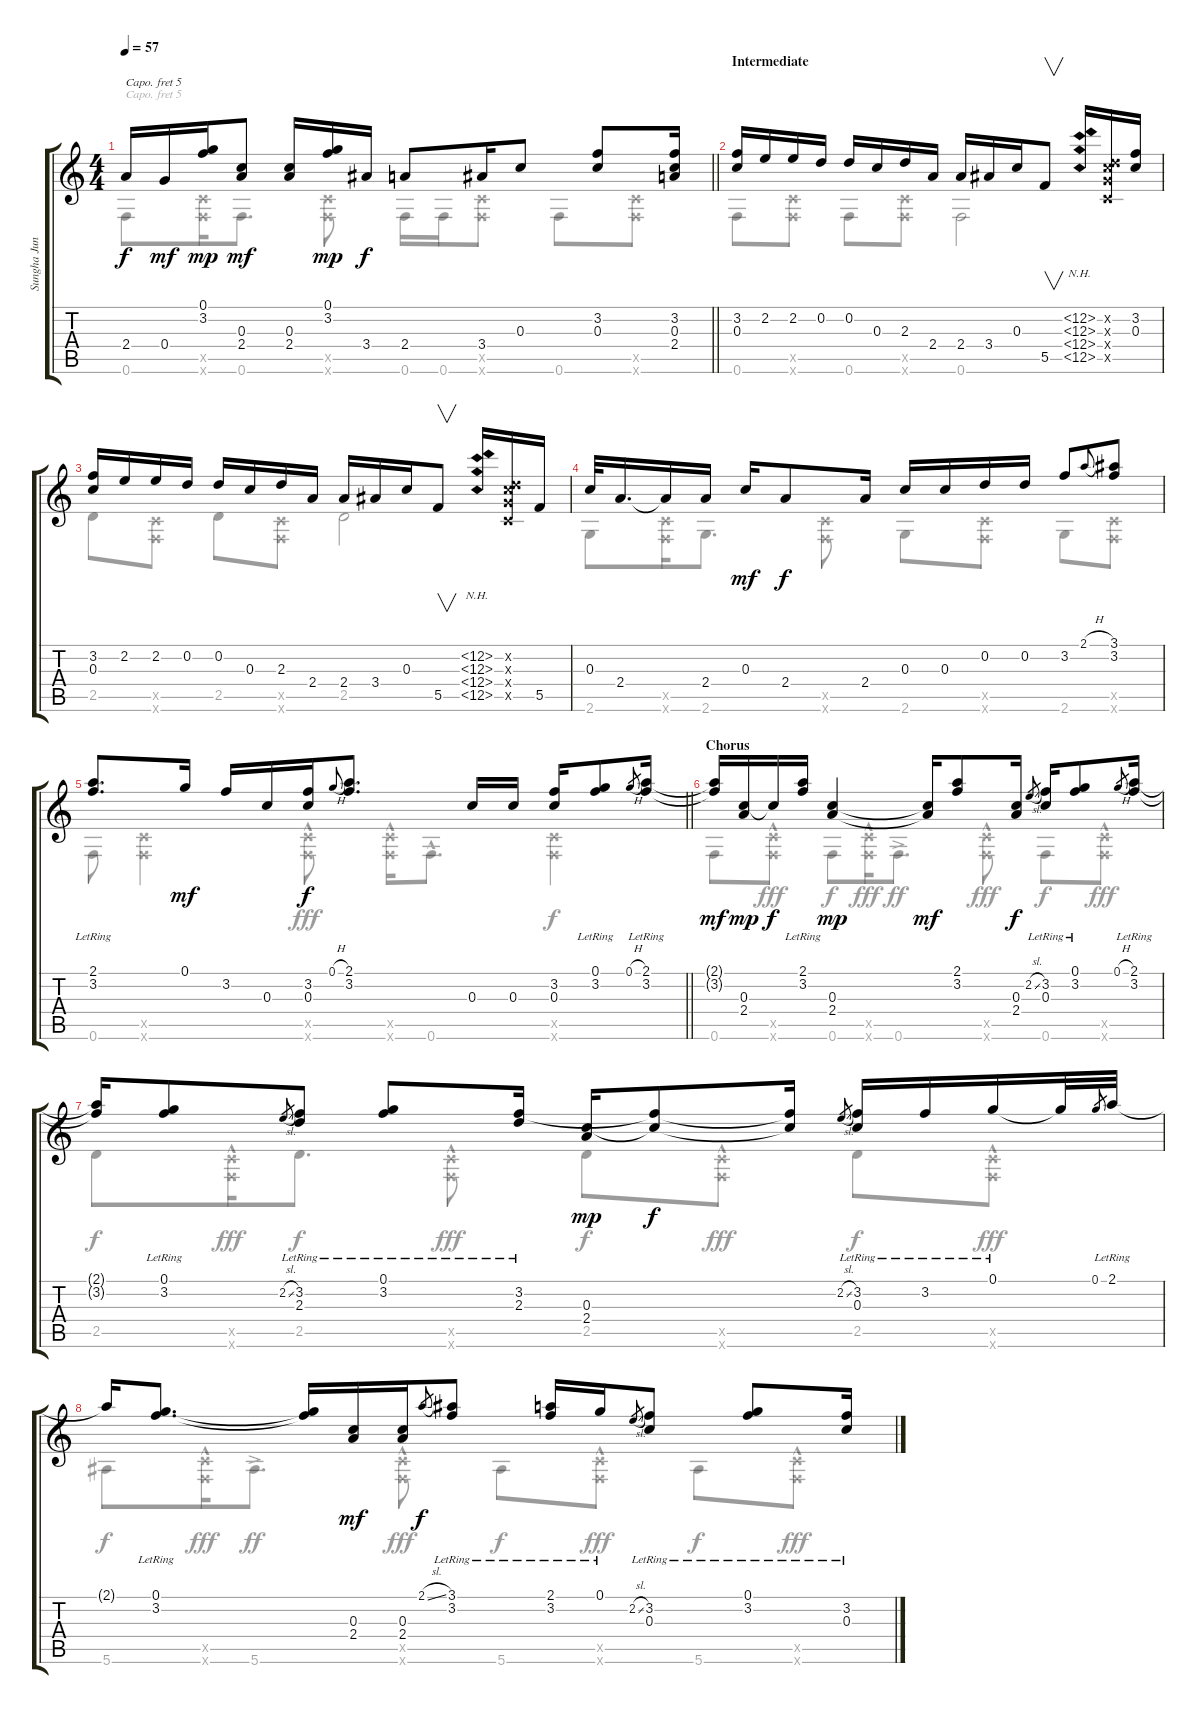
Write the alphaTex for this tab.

\track ("Sungha Jung" "Sungha Jun") {instrument acousticguitarsteel}
\staff {score tabs}
\capo 5
\tuning (D4 A3 G3 D3 G2 C2) {hide}
\voice
\ts (4 4)
\tempo 57
\clef g2
\barLineRight lightlight
\ks c
2.4{t}.16{dy f} 0.4.16{dy mf} (0.1 3.2).16{dy mp} (0.3 2.4).8{dy mf} (0.3 2.4).16 (0.1 3.2).16{dy mp} 3.4.16{dy f} 2.4.8 3.4.16 0.3.8 (3.2 0.3).8 (3.2 0.3 2.4).16 |
\section ("" "Intermediate")
(3.2 0.3).16 2.2.16 2.2.16 0.2.16 0.2.16 0.3.16 2.3.16 2.4.16 2.4.16 3.4.16 0.3.16 5.5.8{v} (12.2{nh} 12.3{nh} 12.4{nh} 12.5{nh}).16 (0.2{x} 0.3{x} 0.4{x} 0.5{x}).16 (3.2 0.3).16 |
(3.2 0.3).16 2.2.16 2.2.16 0.2.16 0.2.16 0.3.16 2.3.16 2.4.16 2.4.16 3.4.16 0.3.16 5.5.8{v} (12.2{nh} 12.3{nh} 12.4{nh} 12.5{nh}).16 (0.2{x} 0.3{x} 0.4{x} 0.5{x}).16 5.5.16 |
0.3.32 2.4.16{d} 2.4{t}.16 2.4.16 0.3.16{dy mf} 2.4.8{dy f} 2.4.16 0.3.16 0.3.16 0.2.16 0.2.16 3.2.8 2.1{h}.8{gr onbeat} (3.1 3.2).8 |
\barLineRight lightlight
(2.1{lr} 3.2{lr}).8{d} 0.1.16{dy mf} 3.2.16 0.3.16 (3.2 0.3).16{dy f} 0.1{h}.8{gr onbeat} (2.1 3.2).8{d} 0.3.16 0.3.16 (3.2 0.3).16 (0.1{lr} 3.2{lr}).8 0.1{h}.8{gr} (2.1{lr} 3.2{lr}).16 |
\section ("" "Chorus")
(2.1{t} 3.2{t}).16{dy mf} (0.3 2.4).16{dy mp} 0.3{t}.16{dy f} (2.1{lr} 3.2{lr}).16 (0.3 2.4).4{dy mp} (0.3{t} 2.4{t}).16{dy mf} (2.1 3.2).8 (0.3 2.4).16{dy f} 2.2{sl}.8{gr} (3.2{lr} 0.3{lr}).16 (0.1{lr} 3.2{lr}).8 0.1{h}.8{gr} (2.1{lr} 3.2{lr}).16 |
(2.1{t} 3.2{t}).16 (0.1{lr} 3.2{lr}).8 2.2{sl}.8{gr} (3.2{lr} 2.3{lr}).8 (0.1{lr} 3.2{lr}).8 (3.2{lr} 2.3{lr}).16 (0.3 2.4).16{dy mp} (3.2{t} 0.3{t}).8{dy f} (3.2{t} 0.3{t}).16 2.2{sl}.8{gr} (3.2{lr} 0.3{lr}).16 3.2{lr}.16 0.1{lr}.16 0.1{t}.32 0.1.8{gr} 2.1{lr}.32 |
2.1{t}.16 (0.1{lr} 3.2{lr}).8{d} (0.1{t} 3.2{t}).16 (0.3 2.4).16{dy mf} (0.3 2.4).16 2.1{sl}.8{gr dy f} (3.1{lr} 3.2{lr}).8 (2.1{lr} 3.2{lr}).16 0.1{lr}.16 2.2{sl}.8{gr} (3.2{lr} 0.3{lr}).8 (0.1{lr} 3.2{lr}).8 (3.2{lr} 0.3{lr}).16
\voice
\clef g2
\ottava regular
\simile none
\barLineRight lightlight
\ks c
0.6.8{dy f} (0.5{x} 0.6{x}).16 0.6.8{d} (0.5{x} 0.6{x}).8 0.6.16 0.6.16 (0.5{x} 0.6{x}).8 0.6.8 (0.5{x} 0.6{x}).8 |
0.6.8 (0.5{x} 0.6{x}).8 0.6.8 (0.5{x} 0.6{x}).8 0.6.2 |
2.5.8 (0.5{x} 0.6{x}).8 2.5.8 (0.5{x} 0.6{x}).8 2.5.2 |
2.6.8 (0.5{x} 0.6{x}).16 2.6.8{d} (0.5{x} 0.6{x}).8 2.6.8 (0.5{x} 0.6{x}).8 2.6.8 (0.5{x} 0.6{x}).8 |
\barLineRight lightlight
0.6.8 (0.5{x} 0.6{x}).4 (0.5{hac x} 0.6{hac x}).8{dy fff} (0.5{hac x} 0.6{hac x}).16 0.6{hac}.8{d} (0.5{x} 0.6{x}).4{dy f} |
0.6.8 (0.5{hac x} 0.6{hac x}).8{dy fff} 0.6.8{dy f} (0.5{hac x} 0.6{hac x}).16{dy fff} 0.6{ac}.8{d dy ff} (0.5{hac x} 0.6{hac x}).8{dy fff} 0.6.8{dy f} (0.5{hac x} 0.6{hac x}).8{dy fff} |
2.5.8{dy f} (0.5{hac x} 0.6{hac x}).16{dy fff} 2.5.8{d dy f} (0.5{hac x} 0.6{hac x}).8{dy fff} 2.5.8{dy f} (0.5{hac x} 0.6{hac x}).8{dy fff} 2.5.8{dy f} (0.5{hac x} 0.6{hac x}).8{dy fff} |
5.6.8{dy f} (0.5{hac x} 0.6{hac x}).16{dy fff} 5.6{ac}.8{d dy ff} (0.5{hac x} 0.6{hac x}).8{dy fff} 5.6.8{dy f} (0.5{hac x} 0.6{hac x}).8{dy fff} 5.6.8{dy f} (0.5{hac x} 0.6{hac x}).8{dy fff}
